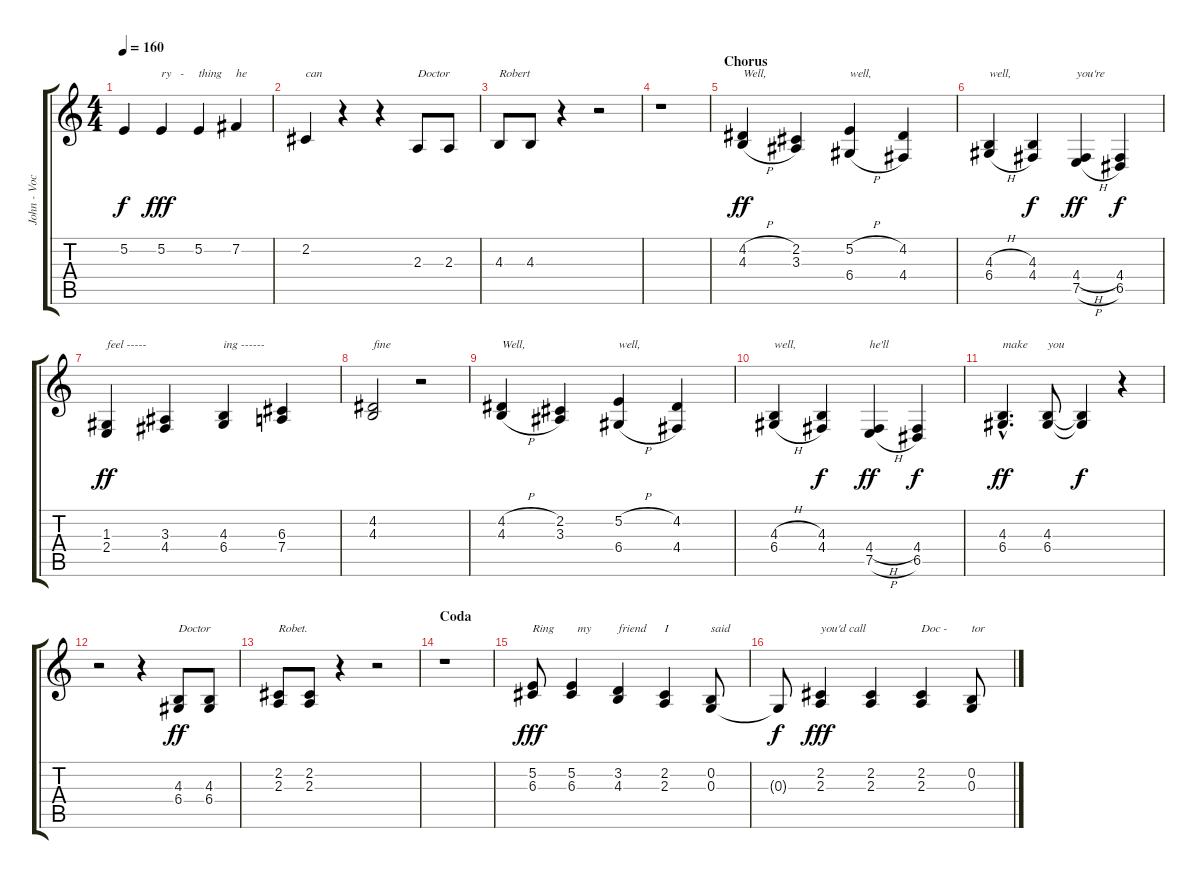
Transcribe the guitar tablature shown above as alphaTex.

\track ("John - Vocal" "John - Voc") {instrument altosax}
\staff {score tabs}
\tuning (E4 B3 G3 D3 A2 E2) {hide}
\ts (4 4)
\tempo 160
\clef g2
\ks c
5.2{t}.4{dy f} 5.2.4{txt "ry   -" dy fff} 5.2.4{txt "thing"} 7.2.4{txt "he"} |
2.2.4{txt "can"} r.4 r.4 2.3.8{txt "Doctor"} 2.3.8 |
4.3.8{txt "Robert"} 4.3.8 r.4 r.2 |
r.1 |
\section ("" "Chorus")
(4.2{h} 4.3{h}).4{txt "Well," dy ff} (2.2 3.3).4 (5.2{h} 6.4{h}).4{txt "well,"} (4.2 4.4).4 |
(4.3{h} 6.4{h}).4{txt "well,"} (4.3 4.4).4{dy f} (4.4{h} 7.5{h}).4{txt "you're" dy ff} (4.4 6.5).4{dy f} |
(1.3 2.4).4{txt "feel -----" dy ff} (3.3 4.4).4 (4.3 6.4).4{txt "ing ------"} (6.3 7.4).4 |
(4.2 4.3).2{txt "fine"} r.2 |
(4.2{h} 4.3{h}).4{txt "Well,"} (2.2 3.3).4 (5.2{h} 6.4{h}).4{txt "well,"} (4.2 4.4).4 |
(4.3{h} 6.4{h}).4{txt "well,"} (4.3 4.4).4{dy f} (4.4{h} 7.5{h}).4{txt "he'll" dy ff} (4.4 6.5).4{dy f} |
(4.3{hac} 6.4{hac}).4{d txt "make" dy ff} (4.3 6.4).8{txt "you"} (4.3{t} 6.4{t}).4{dy f} r.4 |
r.2 r.4 (4.3 6.4).8{txt "Doctor" dy ff} (4.3 6.4).8 |
(2.2 2.3).8{txt "Robet."} (2.2 2.3).8 r.4 r.2 |
\section ("" "Coda")
r.1 |
(5.2 6.3).8{txt "Ring" dy fff} (5.2 6.3).4{txt "  my"} (3.2 4.3).4{txt "friend"} (2.2 2.3).4{txt "I"} (0.2 0.3).8{txt "said"} |
0.3{t}.8{dy f} (2.2 2.3).4{txt "you'd call" dy fff} (2.2 2.3).4 (2.2 2.3).4{txt "Doc -"} (0.2 0.3).8{txt "tor"}
